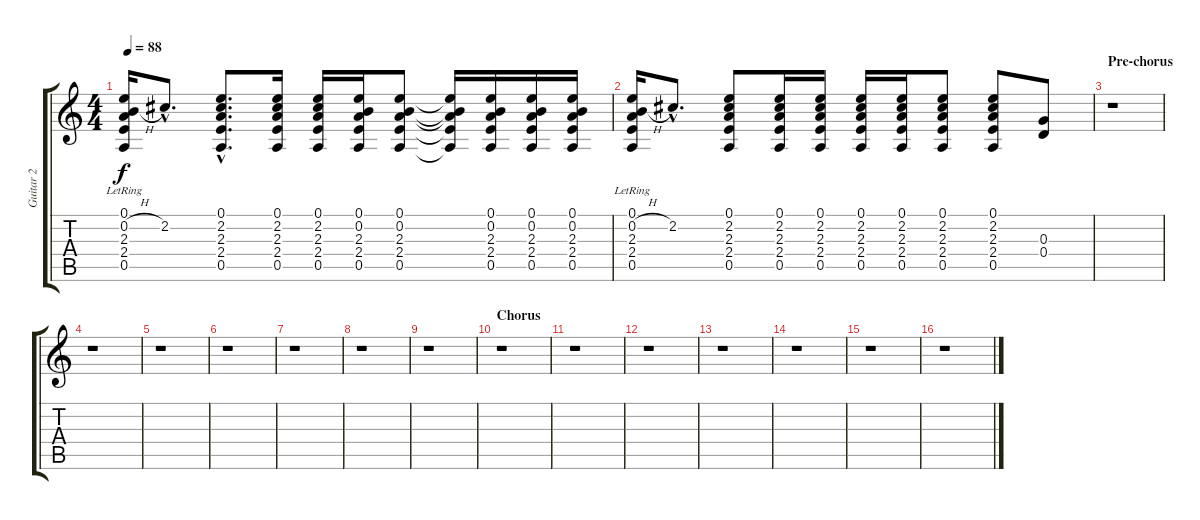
\track ("Guitar 2" "Guitar 2") {instrument acousticguitarsteel}
\staff {score tabs}
\tuning (E4 B3 G3 D3 A2 E2) {hide}
\ts (4 4)
\tempo 88
\clef g2
\ks c
(0.1{lr} 0.2{h} 2.3{lr} 2.4{lr} 0.5{lr}).16{dy f} 2.2{hac}.8{d} (0.1{hac} 2.2{hac} 2.3{hac} 2.4{hac} 0.5{hac}).8{d} (0.1 2.2 2.3 2.4 0.5).16 (0.1 2.2 2.3 2.4 0.5).16 (0.1 0.2 2.3 2.4 0.5).16 (0.1 0.2 2.3 2.4 0.5).8 (0.1{t} 0.2{t} 2.3{t} 2.4{t} 0.5{t}).16 (0.1 0.2 2.3 2.4 0.5).16 (0.1 0.2 2.3 2.4 0.5).16 (0.1 0.2 2.3 2.4 0.5).16 |
(0.1{lr} 0.2{h} 2.3{lr} 2.4{lr} 0.5{lr}).16 2.2{hac}.8{d} (0.1 2.2 2.3 2.4 0.5).8 (0.1 2.2 2.3 2.4 0.5).16 (0.1 2.2 2.3 2.4 0.5).16 (0.1 2.2 2.3 2.4 0.5).16 (0.1 2.2 2.3 2.4 0.5).16 (0.1 2.2 2.3 2.4 0.5).8 (0.1 2.2 2.3 2.4 0.5).8 (0.3 0.4).8 |
\section ("" "Pre-chorus")
r.1 |
r.1 |
r.1 |
r.1 |
r.1 |
r.1 |
r.1 |
\section ("" "Chorus")
r.1 |
r.1 |
r.1 |
r.1 |
r.1 |
r.1 |
r.1
